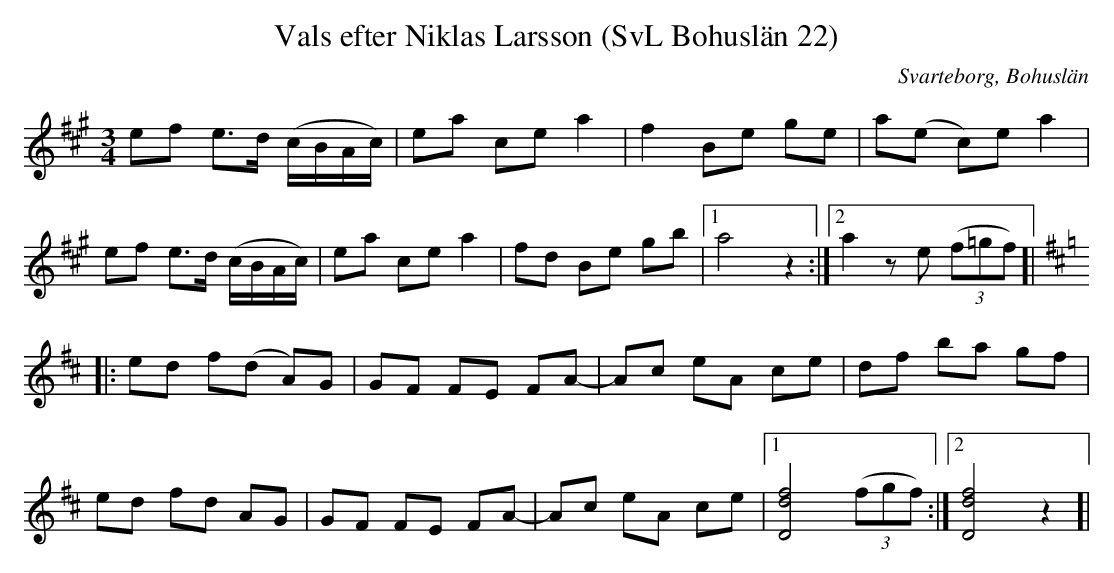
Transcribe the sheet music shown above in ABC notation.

X:1
T:Vals efter Niklas Larsson (SvL Bohuslän 22)
O:Svarteborg, Bohuslän
M:3/4
L:1/8
K:A
ef e>d (c/B/A/c/)|ea ce a2|f2 Be ge|a(e c)e a2|
ef e>d (c/B/A/c/)|ea ce a2|fd Be gb|1a4 z2:|2a2 ze (3(f=gf)]|
[K:D]|:ed f(d A)G|GF FE FA-|Ac eA ce|df ba gf|
ed fd AG|GF FE FA-|Ac eA ce|1[Ddf]4 (3(fgf):|2[Ddf]4 z2]|
